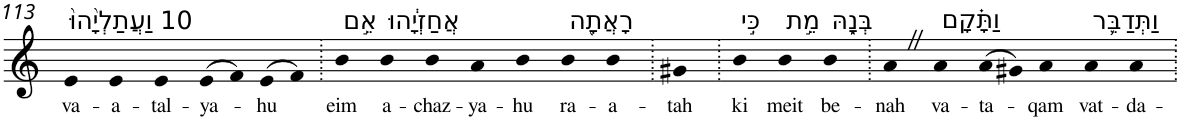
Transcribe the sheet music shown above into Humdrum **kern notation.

**kern	**text
*part1	*part1
*staff1	*staff1
*I"Piano	*
*I'Pno	*
!!LO:PB:g=z
*clefG2	*
*k[]	*
=113	=113
!LO:TX:a:t=10 וַעֲתַלְיָ֙הוּ֙	!
!	!LO:LY:b
4e	va-
!	!LO:LY:b
4e	-a-
!	!LO:LY:b
4e	-tal-
!	!LO:LY:b
(>8e	-ya-
8f)	.
!	!LO:LY:b
(>8e	-hu
8f)	.
=114.	=114.
!LO:TX:a:t=אֵ֣ם	!
!	!LO:LY:b
4b	eim
!LO:TX:a:t=אֲחַזְיָ֔הוּ	!
!	!LO:LY:b
4b	a-
!	!LO:LY:b
4b	-chaz-
!	!LO:LY:b
4a	-ya-
!	!LO:LY:b
4b	-hu
!LO:TX:a:t=רָאֲתָ֖ה	!
!	!LO:LY:b
4b	ra-
!	!LO:LY:b
4b	-a-
=115.	=115.
!	!LO:LY:b
4g#X	-tah
=116.	=116.
!LO:TX:a:t=כִּ֣י	!
!	!LO:LY:b
4b	ki
!LO:TX:a:t=מֵ֣ת	!
!	!LO:LY:b
4b	meit
!LO:TX:a:t=בְּנָ֑הּ	!
!	!LO:LY:b
4b	be-
=117.	=117.
!	!LO:LY:b
4aZ	-nah
!LO:TX:a:t=וַתָּ֗קָם	!
!	!LO:LY:b
4a	va-
!	!LO:LY:b
(>8a	-ta-
8g#X)	.
!	!LO:LY:b
4a	-qam
!LO:TX:a:t=וַתְּדַבֵּ֛ר	!
!	!LO:LY:b
4a	vat-
!	!LO:LY:b
4a	-da-
=.	=.
*-	*-
